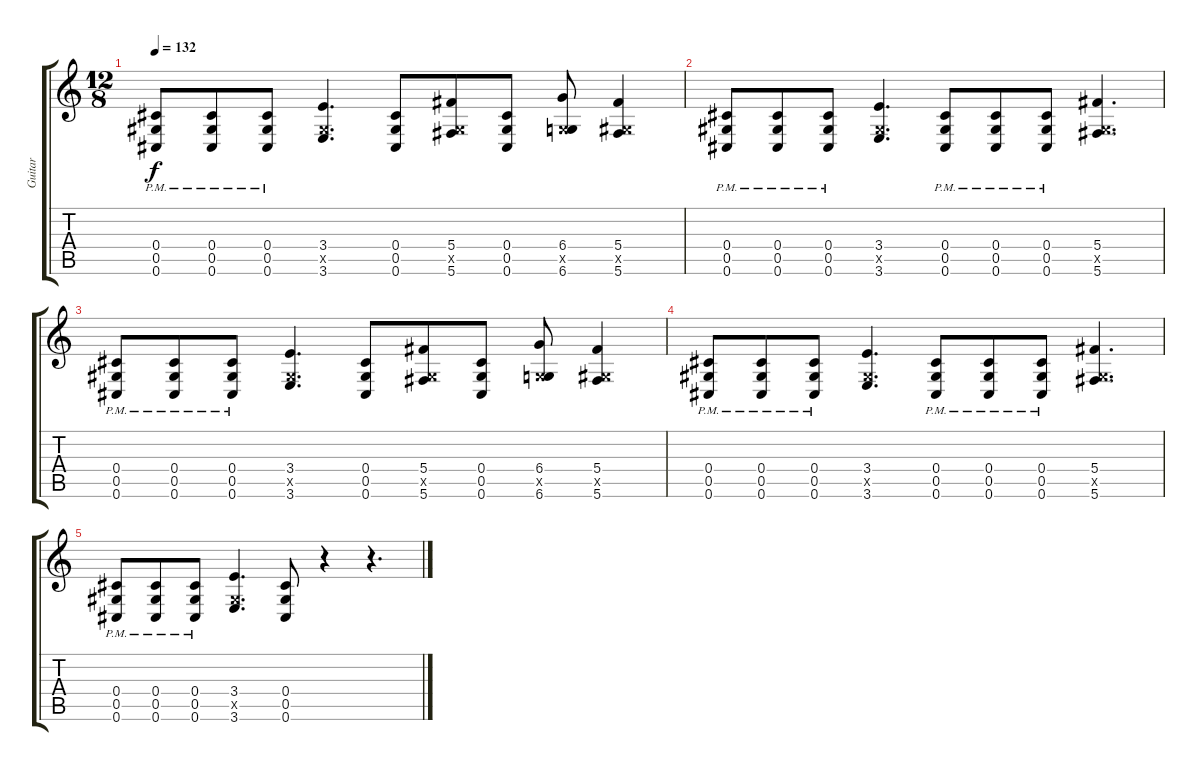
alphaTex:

\track ("Guitar" "Guitar") {instrument distortionguitar}
\staff {score tabs}
\tuning (Eb4 Bb3 Gb3 Db3 Ab2 Db2) {hide}
\ts (12 8)
\tempo 132
\clef g2
\ks c
(0.4 0.5 0.6{pm}).8{dy f} (0.4 0.5 0.6{pm}).8 (0.4 0.5 0.6{pm}).8 (3.4 0.5{x} 3.6).4{d} (0.4 0.5 0.6).8 (5.4 0.5{x} 5.6).8 (0.4 0.5 0.6).8 (6.4 0.5{x} 6.6).8 (5.4 0.5{x} 5.6).4 |
(0.4 0.5 0.6{pm}).8 (0.4 0.5 0.6{pm}).8 (0.4 0.5 0.6{pm}).8 (3.4 0.5{x} 3.6).4{d} (0.4 0.5 0.6{pm}).8 (0.4 0.5 0.6{pm}).8 (0.4 0.5 0.6{pm}).8 (5.4 0.5{x} 5.6).4{d} |
(0.4 0.5 0.6{pm}).8 (0.4 0.5 0.6{pm}).8 (0.4 0.5 0.6{pm}).8 (3.4 0.5{x} 3.6).4{d} (0.4 0.5 0.6).8 (5.4 0.5{x} 5.6).8 (0.4 0.5 0.6).8 (6.4 0.5{x} 6.6).8 (5.4 0.5{x} 5.6).4 |
(0.4 0.5 0.6{pm}).8 (0.4 0.5 0.6{pm}).8 (0.4 0.5 0.6{pm}).8 (3.4 0.5{x} 3.6).4{d} (0.4 0.5 0.6{pm}).8 (0.4 0.5 0.6{pm}).8 (0.4 0.5 0.6{pm}).8 (5.4 0.5{x} 5.6).4{d} |
(0.4 0.5 0.6{pm}).8 (0.4 0.5 0.6{pm}).8 (0.4 0.5 0.6{pm}).8 (3.4 0.5{x} 3.6).4{d} (0.4 0.5 0.6).8 r.4 r.4{d}
